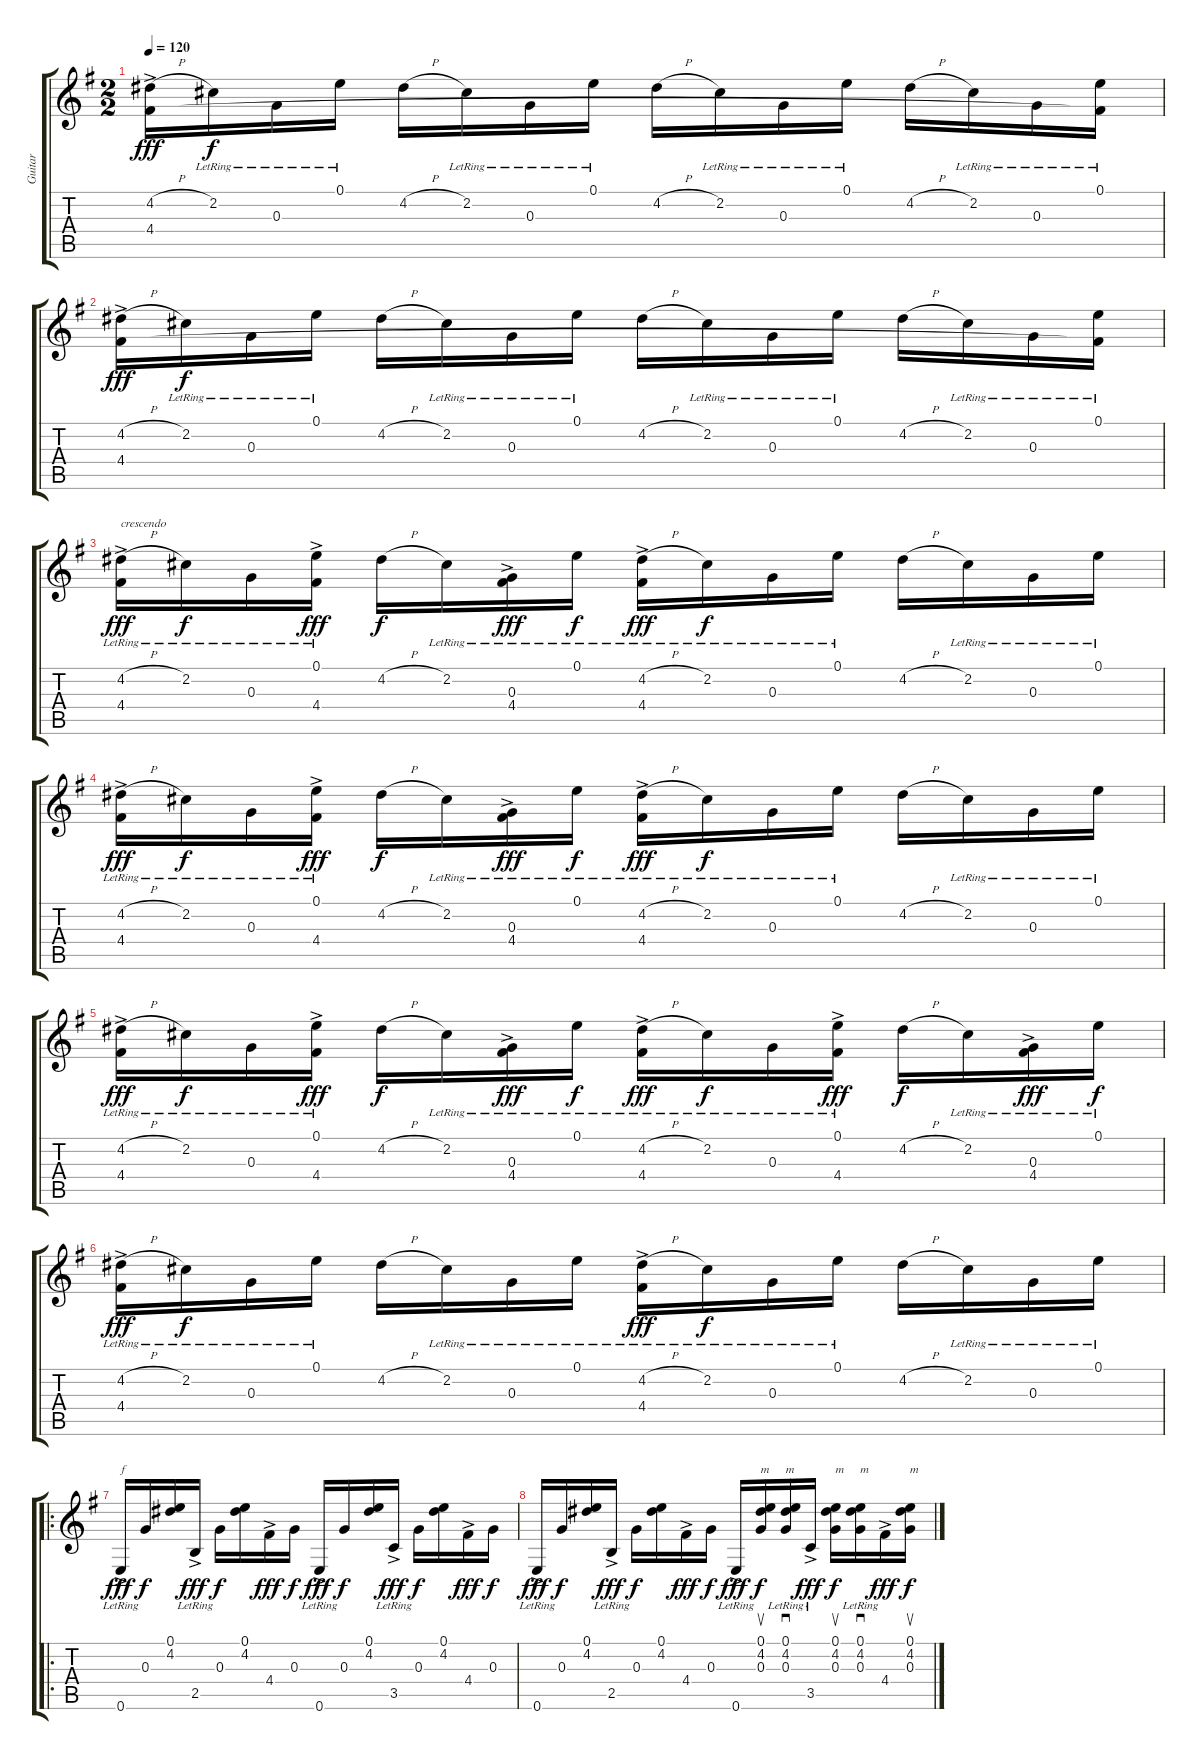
\track ("Guitar" "Guitar") {instrument acousticguitarnylon}
\staff {score tabs}
\tuning (E4 B3 G3 D3 A2 E2) {hide}
\ts (2 2)
\tempo 120
\clef g2
\ks g
(4.2{h} 4.4{ac}).16{dy fff} 2.2{lr}.16{dy f} 0.3{lr}.16 0.1{lr}.16 4.2{h}.16 2.2{lr}.16 0.3{lr}.16 0.1{lr}.16 4.2{h}.16 2.2{lr}.16 0.3{lr}.16 0.1{lr}.16 4.2{h}.16 2.2{lr}.16 0.3{lr}.16 (0.1{lr} 4.4{t}).16 |
(4.2{h} 4.4{ac}).16{dy fff} 2.2{lr}.16{dy f} 0.3{lr}.16 0.1{lr}.16 4.2{h}.16 2.2{lr}.16 0.3{lr}.16 0.1{lr}.16 4.2{h}.16 2.2{lr}.16 0.3{lr}.16 0.1{lr}.16 4.2{h}.16 2.2{lr}.16 0.3{lr}.16 (0.1{lr} 4.4{t}).16 |
(4.2{h} 4.4{ac lr}).16{txt "crescendo" dy fff} 2.2{lr}.16{dy f} 0.3{lr}.16 (0.1{lr} 4.4{ac lr}).16{dy fff} 4.2{h}.16{dy f} 2.2{lr}.16 (0.3{lr} 4.4{ac lr}).16{dy fff} 0.1{lr}.16{dy f} (4.2{h} 4.4{ac lr}).16{dy fff} 2.2{lr}.16{dy f} 0.3{lr}.16 0.1{lr}.16 4.2{h}.16 2.2{lr}.16 0.3{lr}.16 0.1{lr}.16 |
(4.2{h} 4.4{ac lr}).16{dy fff} 2.2{lr}.16{dy f} 0.3{lr}.16 (0.1{lr} 4.4{ac lr}).16{dy fff} 4.2{h}.16{dy f} 2.2{lr}.16 (0.3{lr} 4.4{ac lr}).16{dy fff} 0.1{lr}.16{dy f} (4.2{h} 4.4{ac lr}).16{dy fff} 2.2{lr}.16{dy f} 0.3{lr}.16 0.1{lr}.16 4.2{h}.16 2.2{lr}.16 0.3{lr}.16 0.1{lr}.16 |
(4.2{h} 4.4{ac lr}).16{dy fff} 2.2{lr}.16{dy f} 0.3{lr}.16 (0.1{lr} 4.4{ac lr}).16{dy fff} 4.2{h}.16{dy f} 2.2{lr}.16 (0.3{lr} 4.4{ac lr}).16{dy fff} 0.1{lr}.16{dy f} (4.2{h} 4.4{ac lr}).16{dy fff} 2.2{lr}.16{dy f} 0.3{lr}.16 (0.1{lr} 4.4{ac lr}).16{dy fff} 4.2{h}.16{dy f} 2.2{lr}.16 (0.3{lr} 4.4{ac lr}).16{dy fff} 0.1{lr}.16{dy f} |
(4.2{h} 4.4{ac lr}).16{dy fff} 2.2{lr}.16{dy f} 0.3{lr}.16 0.1{lr}.16 4.2{h}.16 2.2{lr}.16 0.3{lr}.16 0.1{lr}.16 (4.2{h} 4.4{ac lr}).16{dy fff} 2.2{lr}.16{dy f} 0.3{lr}.16 0.1{lr}.16 4.2{h}.16 2.2{lr}.16 0.3{lr}.16 0.1{lr}.16 |
\ro
0.6{ac lr}.16{txt "f" dy fff} 0.3.16{dy f} (0.1 4.2).16 2.5{ac lr}.16{dy fff} 0.3.16{dy f} (0.1 4.2).16 4.4{ac}.16{dy fff} 0.3.16{dy f} 0.6{ac lr}.16{dy fff} 0.3.16{dy f} (0.1 4.2).16 3.5{ac lr}.16{dy fff} 0.3.16{dy f} (0.1 4.2).16 4.4{ac}.16{dy fff} 0.3.16{dy f} |
0.6{ac lr}.16{dy fff} 0.3.16{dy f} (0.1 4.2).16 2.5{ac lr}.16{dy fff} 0.3.16{dy f} (0.1 4.2).16 4.4{ac}.16{dy fff} 0.3.16{dy f} 0.6{ac lr}.16{dy fff} (0.1 4.2 0.3).16{su txt "m" dy f} (0.1{lr} 4.2{lr} 0.3{lr}).16{sd txt "m"} 3.5{ac lr}.16{dy fff} (0.1 4.2 0.3).16{su txt "m" dy f} (0.1{lr} 4.2{lr} 0.3{lr}).16{sd txt "m"} 4.4{ac}.16{dy fff} (0.1 4.2 0.3).16{su txt "m" dy f}
